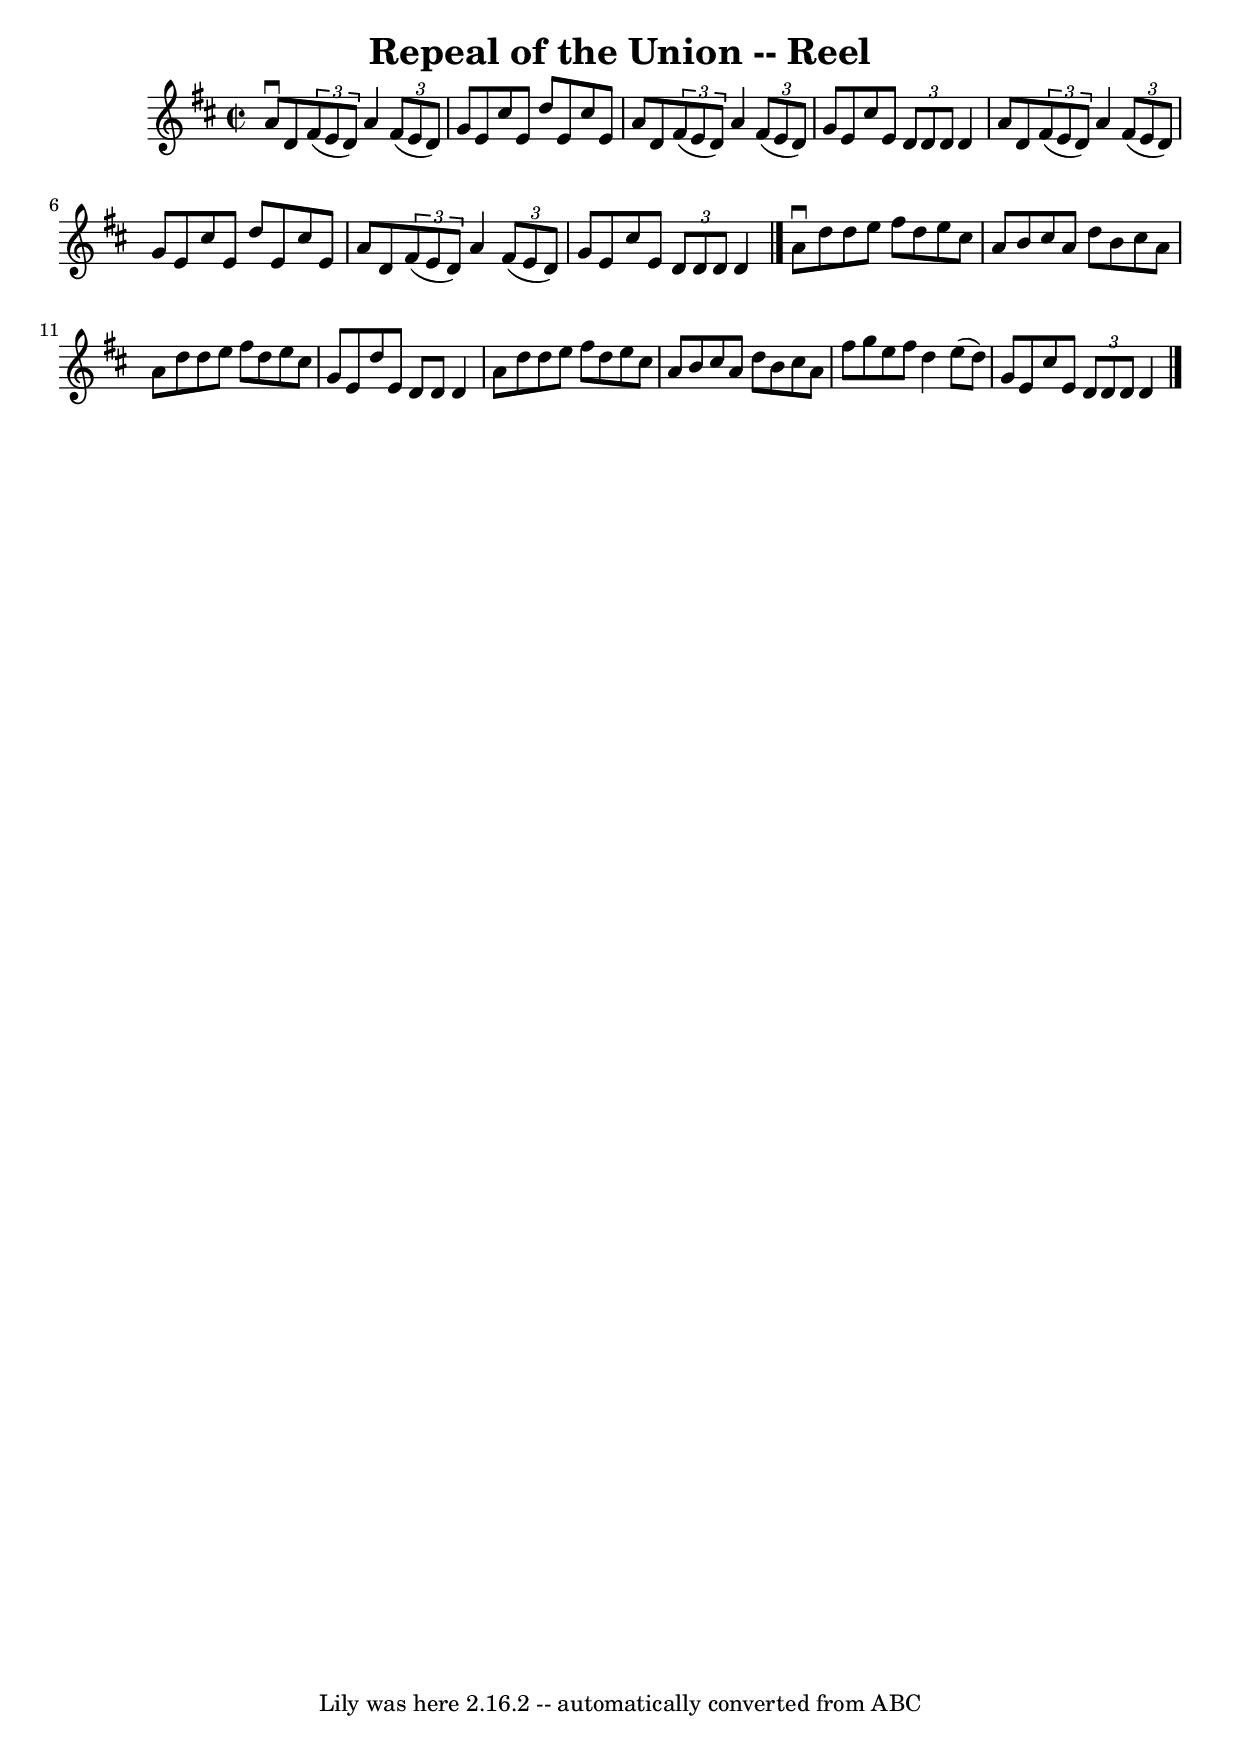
\version "2.16.2"
\include "Mammoth.ily"
\header {
  %% book = "Ryan's Mammoth Collection"
  crossRefNumber = "1"
  footnotes = "\\\\388"
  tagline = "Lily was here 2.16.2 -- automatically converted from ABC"
  title = "Repeal of the Union -- Reel"

}
voicedefault =  {


  \override Staff.TimeSignature #'style = #'C
  \time 2/2 
  \key d \major
 a'8^\downbow d'8    \times 2/3 { fis'8 (e'8  
						 d'8) 
					       } a'4    \times 2/3 { fis'8 (e'8 d'8) 
								   }   |
  g'8 
  e'8 cis''8 e'8 d''8 e'8 cis''8 e'8    |
  a'8    
  d'8    \times 2/3 { fis'8 (e'8 d'8) 
		    } a'4    \times 2/3 { fis'8 
					  (e'8 d'8) 
					}   |
  g'8 e'8 cis''8 e'8    \times 2/3 {   
    d'8 d'8 d'8  
  } d'4    |
  a'8 d'8    \times 2/3 { fis'8 (
			  e'8 d'8) 
			} a'4    \times 2/3 { fis'8 (e'8 d'8) 
					    }   
  |
  g'8 e'8 cis''8 e'8 d''8 e'8 cis''8 e'8    
  |
  a'8 d'8    \times 2/3 { fis'8 (e'8 d'8) 
			} a'4    
  \times 2/3 { fis'8 (e'8 d'8) 
	     }   |
  g'8 e'8 cis''8    
  e'8    \times 2/3 { d'8 d'8 d'8  
		    } d'4    \bar "|." a'8^\downbow 
  d''8 d''8 e''8 fis''8 d''8 e''8 cis''8    |
  a'8    
  b'8 cis''8 a'8 d''8 b'8 cis''8 a'8    |
  a'8 d''8  
  d''8 e''8 fis''8 d''8 e''8 cis''8    |
  g'8 e'8    
  d''8 e'8 d'8 d'8 d'4    |
  a'8 d''8 d''8 e''8    
  fis''8 d''8 e''8 cis''8    |
  a'8 b'8 cis''8 a'8    
  d''8 b'8 cis''8 a'8    |
  fis''8 g''8 e''8 fis''8    
  d''4 e''8 (d''8)   |
  g'8 e'8 cis''8 e'8    
  \times 2/3 { d'8 d'8 d'8  
	     } d'4    \bar "|."   

}

\score{
  <<

    \context Staff="default"
    {
      \voicedefault 
      
    }

  >>
  \layout {
    
  }
  \midi {
  }

}
